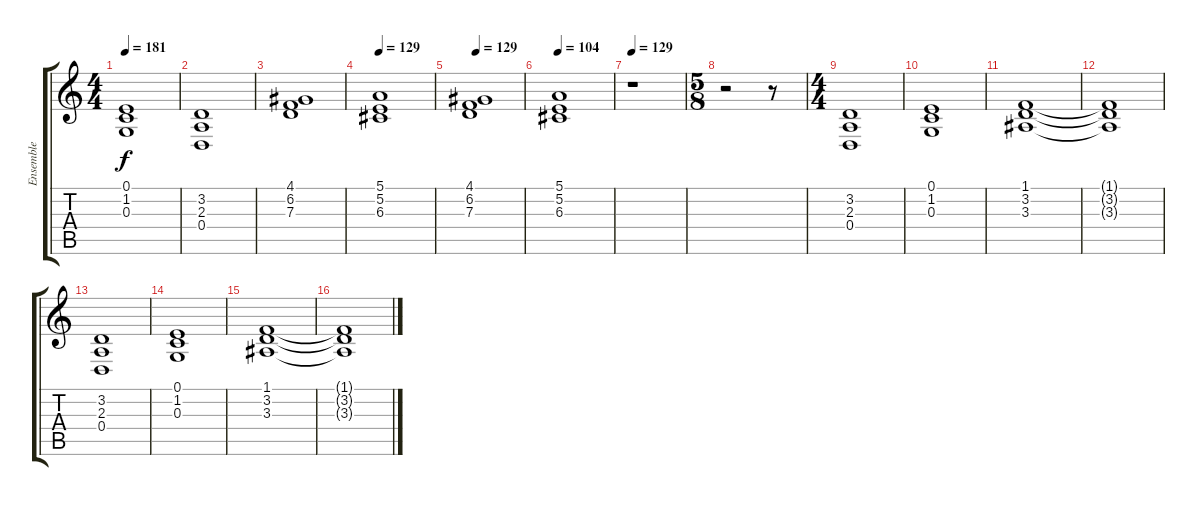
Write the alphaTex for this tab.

\track ("Ensemble" "Ensemble") {instrument stringensemble1}
\staff {score tabs}
\tuning (E4 B3 G3 D3 A2 E2) {hide}
\ts (4 4)
\tempo 181
\clef g2
\ks c
(0.1 1.2 0.3).1{dy f} |
(3.2 2.3 0.4).1 |
(4.1 6.2 7.3).1 |
\tempo 129
(5.1 5.2 6.3).1 |
\tempo 129
(4.1 6.2 7.3).1 |
\tempo 104
(5.1 5.2 6.3).1 |
\tempo 129
r.1 |
\ts (5 8)
r.2 r.8 |
\ts (4 4)
\section ("" "")
(3.2 2.3 0.4).1 |
(0.1 1.2 0.3).1 |
(1.1 3.2 3.3).1 |
(1.1{t} 3.2{t} 3.3{t}).1 |
(3.2 2.3 0.4).1 |
(0.1 1.2 0.3).1 |
(1.1 3.2 3.3).1 |
(1.1{t} 3.2{t} 3.3{t}).1
